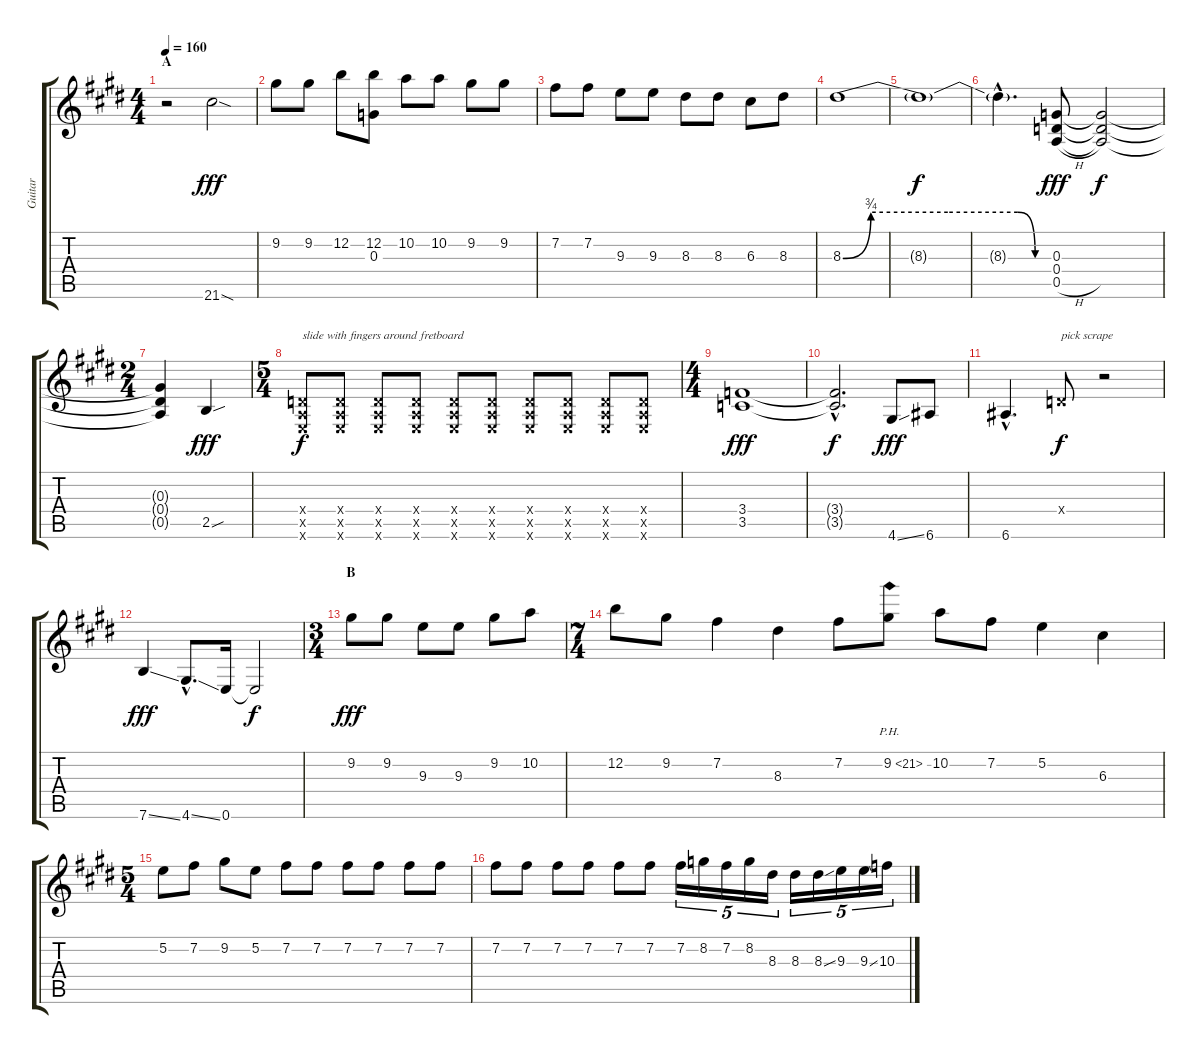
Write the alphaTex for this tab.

\track ("Guitar" "Guitar") {instrument distortionguitar}
\staff {score tabs}
\tuning (E4 B3 G3 D3 A2 E2) {hide}
\ts (4 4)
\section ("" "A")
\tempo 160
\clef g2
\ks e
r.2{dy fff instrument distortionguitar} 21.6{sod}.2 |
9.2.8 9.2.8 12.2.8 (12.2 0.3).8 10.2.8 10.2.8 9.2.8 9.2.8 |
7.2.8 7.2.8 9.3.8 9.3.8 8.3.8 8.3.8 6.3.8 8.3.8 |
8.3{be (custom 0 0 8 3 30 3 50 3 55 0 60 0)}.1 |
8.3{t}.1{dy f} |
8.3{hac t}.4{d} (0.3 0.4 0.5{h}).8{dy fff} (0.3{t} 0.4{t} 0.5{t}).2{dy f} |
\ts (2 4)
(0.3{t} 0.4{t} 0.5{t}).4 2.5{sou}.4{dy fff} |
\ts (5 4)
(0.4{x} 0.5{x} 0.6{x}).8{txt "slide with fingers around fretboard" dy f} (0.4{x} 0.5{x} 0.6{x}).8 (0.4{x} 0.5{x} 0.6{x}).8 (0.4{x} 0.5{x} 0.6{x}).8 (0.4{x} 0.5{x} 0.6{x}).8 (0.4{x} 0.5{x} 0.6{x}).8 (0.4{x} 0.5{x} 0.6{x}).8 (0.4{x} 0.5{x} 0.6{x}).8 (0.4{x} 0.5{x} 0.6{x}).8 (0.4{x} 0.5{x} 0.6{x}).8 |
\ts (4 4)
(3.4 3.5).1{dy fff} |
(3.4{hac t} 3.5{hac t}).2{d dy f} 4.6{ss}.8{dy fff} 6.6.8 |
6.6{hac}.4{d} 0.4{x}.8{txt "pick scrape" dy f} r.2 |
7.6{ss}.4{dy fff} 4.6{ss hac}.8{d} 0.6.16 0.6{t}.2{dy f} |
\ts (3 4)
\section ("" "B")
9.2.8{dy fff} 9.2.8 9.3.8 9.3.8 9.2.8 10.2.8 |
\ts (7 4)
12.2.8 9.2.8 7.2.4 8.3.4 7.2.8 9.2{ph 12}.8 10.2.8 7.2.8 5.2.4 6.3.4 |
\ts (5 4)
5.2.8 7.2.8 9.2.8 5.2.8 7.2.8 7.2.8 7.2.8 7.2.8 7.2.8 7.2.8 |
7.2.8 7.2.8 7.2.8 7.2.8 7.2.8 7.2.8 7.2.16{tu (5 4)} 8.2.16{tu (5 4)} 7.2.16{tu (5 4)} 8.2.16{tu (5 4)} 8.3.16{tu (5 4)} 8.3.16{tu (5 4)} 8.3{ss}.16{tu (5 4)} 9.3.16{tu (5 4)} 9.3{ss}.16{tu (5 4)} 10.3.16{tu (5 4)}
